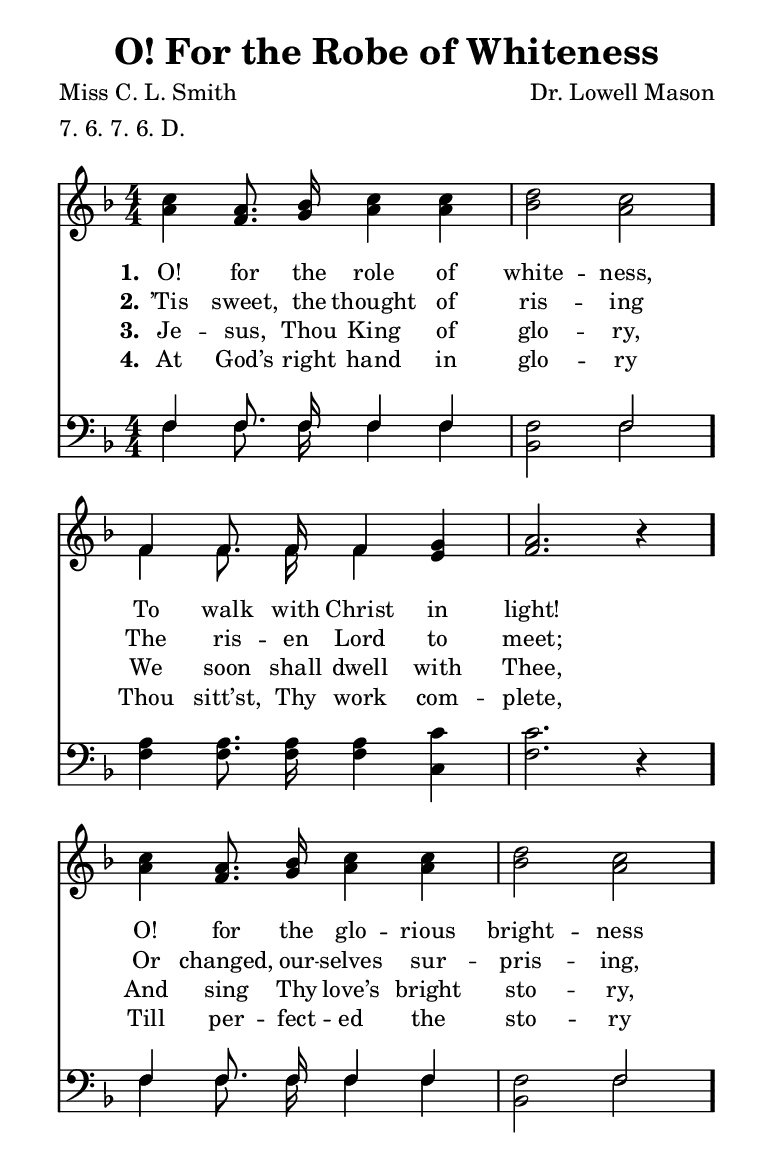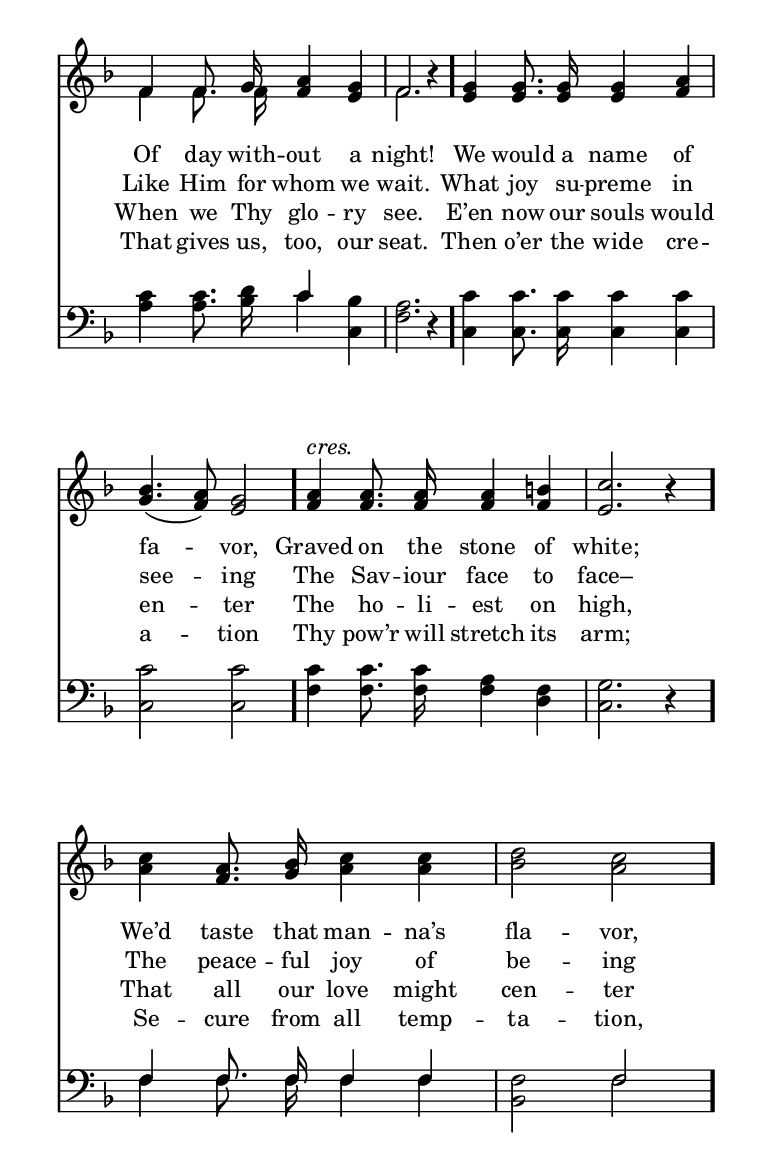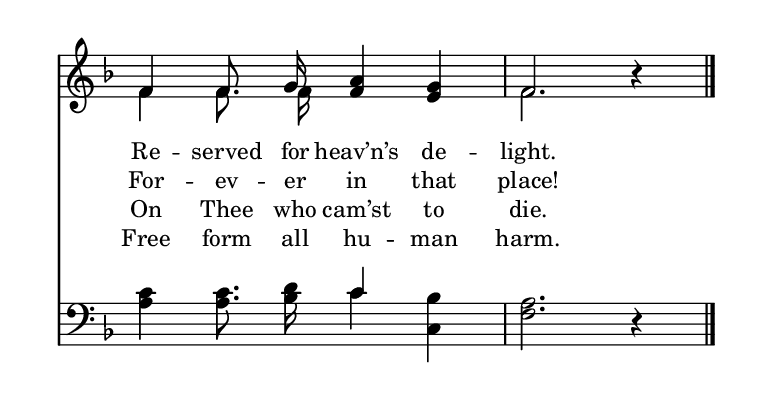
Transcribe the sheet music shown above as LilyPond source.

\include "common/global.ily"
\paper {
  \include "common/paper.ily"
}

\header{
  hymnnumber = "246"
  title = "O! For the Robe of Whiteness"
  tunename = "Work"
  meter = "7. 6. 7. 6. D."
  poet = "Miss C. L. Smith"
  composer = "Dr. Lowell Mason"
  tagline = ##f
}

global = {
  \include "common/overrides.ily"
  \override Staff.TimeSignature.style = #'numbered
  \time 4/4
  \override Score.MetronomeMark.transparent = ##t % hide all fermata changes too
  \tempo 4=90
  \key f \major
  \autoBeamOff
}

patternA = { c4 c8. c16 c4 c | c2 c }
patternB = { c4 c8. c16 c4 c | c2. c4 }
patternC = { c4 c8. c16 c4 c | c4.( c8) c2 }

notesSoprano = {
\global
\relative c'' {

  \changePitch \patternA { c a bes c c | d c }
  \changePitch \patternB { f, f f f g | a r }
  \changePitch \patternA { c a bes c c | d c }
  \changePitch \patternB { f, f g a g | f r }

  \changePitch \patternC { g g g g a | bes a g }
  \changePitch \patternB { a^\markup{\italic cres.} a a a b | c r }
  \changePitch \patternA { c a bes c c | d c }
  \changePitch \patternB { f, f g a g | f r }

  \bar "|."

}
}

notesAlto = {
\global
\relative e' {

  \changePitch \patternA { a f g a a | bes a }
  \changePitch \patternB { f f f f e | f r }
  \changePitch \patternA { a f g a a | bes a }
  \changePitch \patternB { f f f f e | f r }

  \changePitch \patternC { e e e e f | g f e }
  \changePitch \patternB { f f f f f | e r }
  \changePitch \patternA { a f g a a | bes a }
  \changePitch \patternB { f f f f e | f r }

}
}

notesTenor = {
\global
\relative a {

  \changePitch \patternA { f f f f f | f f }
  \changePitch \patternB { a a a a c | c r }
  \changePitch \patternA { f, f f f f | f f }
  \changePitch \patternB { c' c d c bes | a r }

  \changePitch \patternA { c c c c c | c c }
  \changePitch \patternB { c c c a f | g r }
  \changePitch \patternA { f f f f f | f f }
  \changePitch \patternB { c' c d c bes | a r }

}
}

notesBass = {
\global
\relative f {

  \changePitch \patternA { f f f f f | bes, f' }
  \changePitch \patternB { f f f f c | f r }
  \changePitch \patternA { f f f f f | bes, f' }
  \changePitch \patternB { a a bes c c, | f r }

  \changePitch \patternA { c c c c c | c c }
  \changePitch \patternB { f f f f d | c r }
  \changePitch \patternA { f f f f f | bes, f' }
  \changePitch \patternB { a a bes c c, | f r }

}
}

wordsA = \lyricmode {
\set stanza = "1."

O! for the role of white -- ness, \bar "."
To walk with Christ in light! \bar "."
O! for the glo -- rious bright -- ness \bar "."
Of day with -- out a night! \bar "."
We would a name of fa -- vor, \bar "."
Graved on the stone of white; \bar "."
We’d taste that man -- na’s fla -- vor, \bar "."
Re -- served for heav’n’s de -- light. \bar "."

}

wordsB = \lyricmode {
\set stanza = "2."

’Tis sweet, the thought of ris -- ing
The ris -- en Lord to meet;
Or changed, our -- selves sur -- pris -- ing,
Like Him for whom we wait.
What joy su -- preme in see -- ing
The Sav -- iour face to face–
The peace -- ful joy of be -- ing
For -- ev -- er in that place!

}

wordsC = \lyricmode {
\set stanza = "3."

Je -- sus, Thou King of glo -- ry,
We soon shall dwell with Thee,
And sing Thy love’s bright sto -- ry,
When we Thy glo -- ry see.
E’en now our souls would en -- ter
The ho -- li -- est on high,
That all our love might cen -- ter
On Thee who cam’st to die.

}

wordsD = \lyricmode {
\set stanza = "4."

At God’s right hand in glo -- ry
Thou sitt’st, Thy work com -- plete,
Till per -- fect -- ed the sto -- ry
That gives us, too, our seat.
Then o’er the wide cre -- a -- tion
Thy pow’r will stretch its arm;
Se -- cure from all temp -- ta -- tion,
Free form all hu -- man harm.

}

\score {
  \context ChoirStaff <<
    \context Staff = upper <<
      \set Staff.autoBeaming = ##f
      \set ChoirStaff.systemStartDelimiter = #'SystemStartBar
      \set ChoirStaff.printPartCombineTexts = ##f
      \partcombine #'(2 . 9) \notesSoprano \notesAlto
      \context NullVoice = sopranos { \voiceOne << \notesSoprano >> }
      \context NullVoice = altos { \voiceTwo << \notesAlto >> }
      \context Lyrics = one   \lyricsto sopranos \wordsA
      \context Lyrics = two   \lyricsto sopranos \wordsB
      \context Lyrics = three \lyricsto sopranos \wordsC
      \context Lyrics = four  \lyricsto sopranos \wordsD
    >>
    \context Staff = men <<
      \set Staff.autoBeaming = ##f
      \clef bass
      \set ChoirStaff.printPartCombineTexts = ##f
      \partcombine #'(2 . 9) \notesTenor \notesBass
      \context NullVoice = tenors { \voiceOne << \notesTenor >> }
      \context NullVoice = basses { \voiceTwo << \notesBass >> }
    >>
  >>
  \layout {
    \include "common/layout.ily"
  }
  \midi{
    \include "common/midi.ily"
  }
}

\version "2.19.49"  % necessary for upgrading to future LilyPond versions.

% vi:set et ts=2 sw=2 ai nocindent syntax=lilypond:
